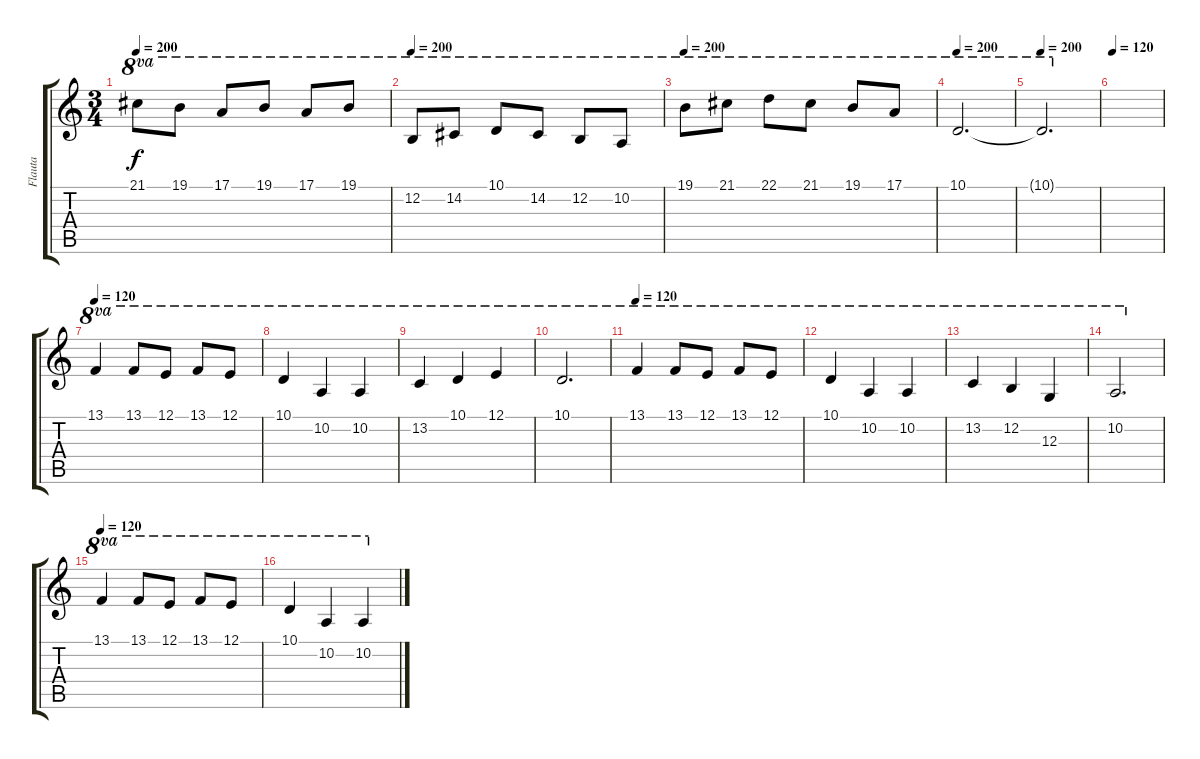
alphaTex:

\track ("Flauta" "Flauta") {instrument flute}
\staff {score tabs}
\tuning (E4 B3 G3 D3 A2 E2) {hide}
\ts (3 4)
\tempo 200
\clef g2
\ks c
21.1.8{ot 8va dy f} 19.1.8{ot 8va} 17.1.8{ot 8va} 19.1.8{ot 8va} 17.1.8{ot 8va} 19.1.8{ot 8va} |
\tempo 200
12.2.8{ot 8va} 14.2.8{ot 8va} 10.1.8{ot 8va} 14.2.8{ot 8va} 12.2.8{ot 8va} 10.2.8{ot 8va} |
\tempo 200
19.1.8{ot 8va} 21.1.8{ot 8va} 22.1.8{ot 8va} 21.1.8{ot 8va} 19.1.8{ot 8va} 17.1.8{ot 8va} |
\tempo 200
10.1.2{d ot 8va} |
\tempo 200
10.1{t}.2{d ot 8va} |
\tempo 120
|
\tempo 120
13.1.4{ot 8va volume 11} 13.1.8{ot 8va} 12.1.8{ot 8va} 13.1.8{ot 8va} 12.1.8{ot 8va} |
10.1.4{ot 8va} 10.2.4{ot 8va} 10.2.4{ot 8va} |
13.2.4{ot 8va} 10.1.4{ot 8va} 12.1.4{ot 8va} |
10.1.2{d ot 8va} |
\tempo 120
13.1.4{ot 8va} 13.1.8{ot 8va} 12.1.8{ot 8va} 13.1.8{ot 8va} 12.1.8{ot 8va} |
10.1.4{ot 8va} 10.2.4{ot 8va} 10.2.4{ot 8va} |
13.2.4{ot 8va} 12.2.4{ot 8va} 12.3.4{ot 8va} |
10.2.2{d ot 8va} |
\tempo 120
13.1.4{ot 8va} 13.1.8{ot 8va} 12.1.8{ot 8va} 13.1.8{ot 8va} 12.1.8{ot 8va} |
10.1.4{ot 8va} 10.2.4{ot 8va} 10.2.4{ot 8va}
